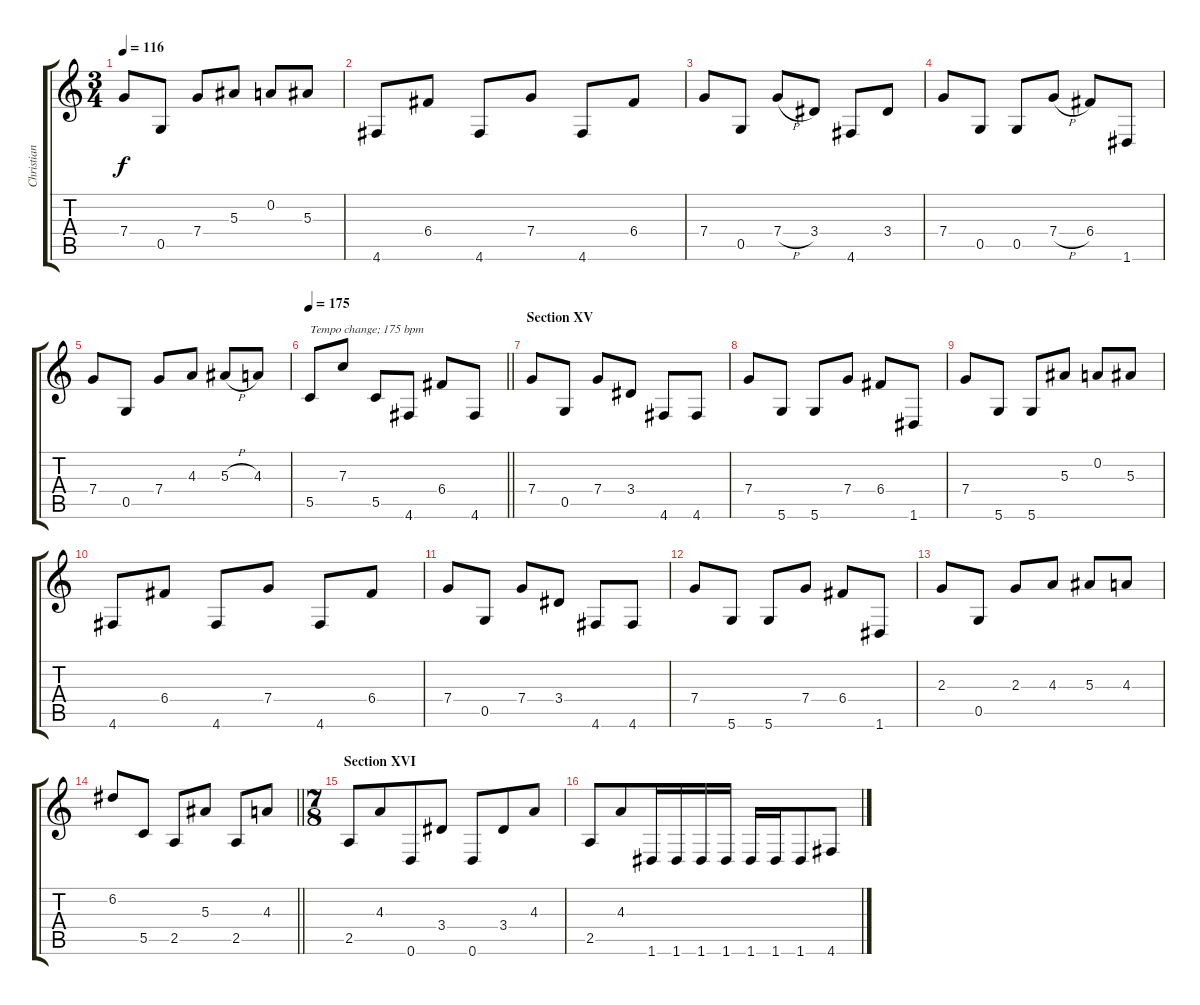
\track ("Christian Muenzer" "Christian ") {instrument distortionguitar}
\staff {score tabs}
\tuning (D4 A3 F3 C3 G2 D2) {hide}
\ts (3 4)
\tempo 116
\clef g2
\ks c
7.4.8{dy f} 0.5.8 7.4.8 5.3.8 0.2.8 5.3.8 |
4.6.8 6.4.8 4.6.8 7.4.8 4.6.8 6.4.8 |
7.4.8 0.5.8 7.4{h}.8 3.4.8 4.6.8 3.4.8 |
7.4.8 0.5.8 0.5.8 7.4{h}.8 6.4.8 1.6.8 |
7.4.8 0.5.8 7.4.8 4.3.8 5.3{h}.8 4.3.8 |
\tempo 175
\barLineRight lightlight
5.5.8{txt "Tempo change; 175 bpm"} 7.3.8 5.5.8 4.6.8 6.4.8 4.6.8 |
\section ("" "Section XV")
7.4.8 0.5.8 7.4.8 3.4.8 4.6.8 4.6.8 |
7.4.8 5.6.8 5.6.8 7.4.8 6.4.8 1.6.8 |
7.4.8 5.6.8 5.6.8 5.3.8 0.2.8 5.3.8 |
4.6.8 6.4.8 4.6.8 7.4.8 4.6.8 6.4.8 |
7.4.8 0.5.8 7.4.8 3.4.8 4.6.8 4.6.8 |
7.4.8 5.6.8 5.6.8 7.4.8 6.4.8 1.6.8 |
2.3.8 0.5.8 2.3.8 4.3.8 5.3.8 4.3.8 |
\barLineRight lightlight
6.2.8 5.5.8 2.5.8 5.3.8 2.5.8 4.3.8 |
\ts (7 8)
\section ("" "Section XVI")
2.5.8 4.3.8 0.6.8 3.4.8 0.6.8 3.4.8 4.3.8 |
2.5.8 4.3.8 1.6.16 1.6.16 1.6.16 1.6.16 1.6.16 1.6.16 1.6.8 4.6.8
